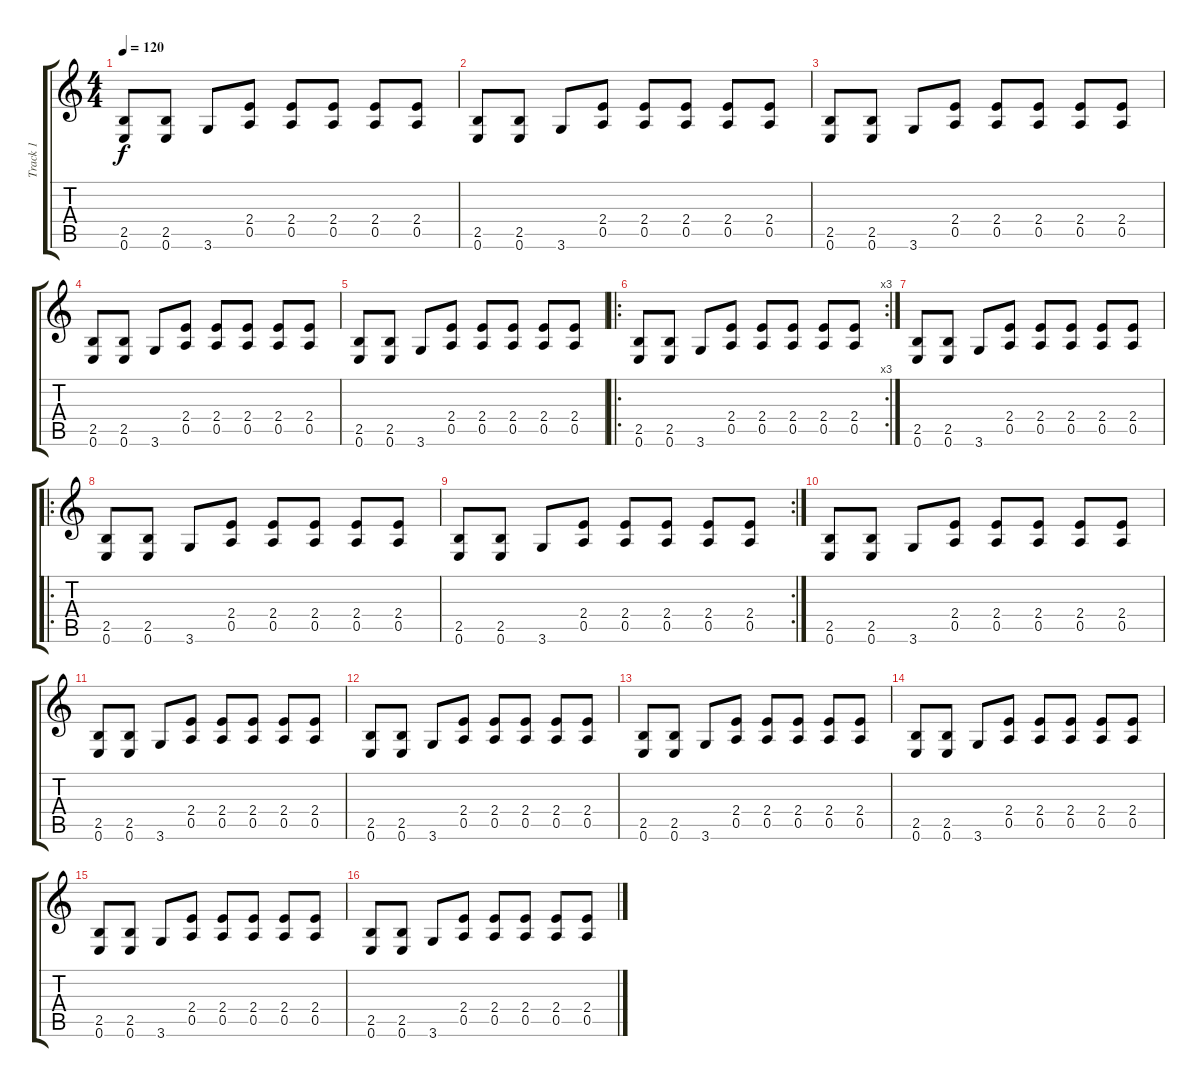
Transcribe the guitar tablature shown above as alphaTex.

\track ("Track 1" "Track 1") {instrument overdrivenguitar}
\staff {score tabs}
\tuning (E4 B3 G3 D3 A2 E2) {hide}
\ts (4 4)
\tempo 120
\clef g2
\ks c
(2.5 0.6).8{dy f} (2.5 0.6).8 3.6.8 (2.4 0.5).8 (2.4 0.5).8 (2.4 0.5).8 (2.4 0.5).8 (2.4 0.5).8 |
(2.5 0.6).8 (2.5 0.6).8 3.6.8 (2.4 0.5).8 (2.4 0.5).8 (2.4 0.5).8 (2.4 0.5).8 (2.4 0.5).8 |
(2.5 0.6).8 (2.5 0.6).8 3.6.8 (2.4 0.5).8 (2.4 0.5).8 (2.4 0.5).8 (2.4 0.5).8 (2.4 0.5).8 |
(2.5 0.6).8 (2.5 0.6).8 3.6.8 (2.4 0.5).8 (2.4 0.5).8 (2.4 0.5).8 (2.4 0.5).8 (2.4 0.5).8 |
(2.5 0.6).8 (2.5 0.6).8 3.6.8 (2.4 0.5).8 (2.4 0.5).8 (2.4 0.5).8 (2.4 0.5).8 (2.4 0.5).8 |
\ro
\rc 3
(2.5 0.6).8 (2.5 0.6).8 3.6.8 (2.4 0.5).8 (2.4 0.5).8 (2.4 0.5).8 (2.4 0.5).8 (2.4 0.5).8 |
(2.5 0.6).8 (2.5 0.6).8 3.6.8 (2.4 0.5).8 (2.4 0.5).8 (2.4 0.5).8 (2.4 0.5).8 (2.4 0.5).8 |
\ro
(2.5 0.6).8 (2.5 0.6).8 3.6.8 (2.4 0.5).8 (2.4 0.5).8 (2.4 0.5).8 (2.4 0.5).8 (2.4 0.5).8 |
\rc 2
(2.5 0.6).8 (2.5 0.6).8 3.6.8 (2.4 0.5).8 (2.4 0.5).8 (2.4 0.5).8 (2.4 0.5).8 (2.4 0.5).8 |
(2.5 0.6).8 (2.5 0.6).8 3.6.8 (2.4 0.5).8 (2.4 0.5).8 (2.4 0.5).8 (2.4 0.5).8 (2.4 0.5).8 |
(2.5 0.6).8 (2.5 0.6).8 3.6.8 (2.4 0.5).8 (2.4 0.5).8 (2.4 0.5).8 (2.4 0.5).8 (2.4 0.5).8 |
(2.5 0.6).8 (2.5 0.6).8 3.6.8 (2.4 0.5).8 (2.4 0.5).8 (2.4 0.5).8 (2.4 0.5).8 (2.4 0.5).8 |
(2.5 0.6).8 (2.5 0.6).8 3.6.8 (2.4 0.5).8 (2.4 0.5).8 (2.4 0.5).8 (2.4 0.5).8 (2.4 0.5).8 |
(2.5 0.6).8 (2.5 0.6).8 3.6.8 (2.4 0.5).8 (2.4 0.5).8 (2.4 0.5).8 (2.4 0.5).8 (2.4 0.5).8 |
(2.5 0.6).8 (2.5 0.6).8 3.6.8 (2.4 0.5).8 (2.4 0.5).8 (2.4 0.5).8 (2.4 0.5).8 (2.4 0.5).8 |
(2.5 0.6).8 (2.5 0.6).8 3.6.8 (2.4 0.5).8 (2.4 0.5).8 (2.4 0.5).8 (2.4 0.5).8 (2.4 0.5).8
